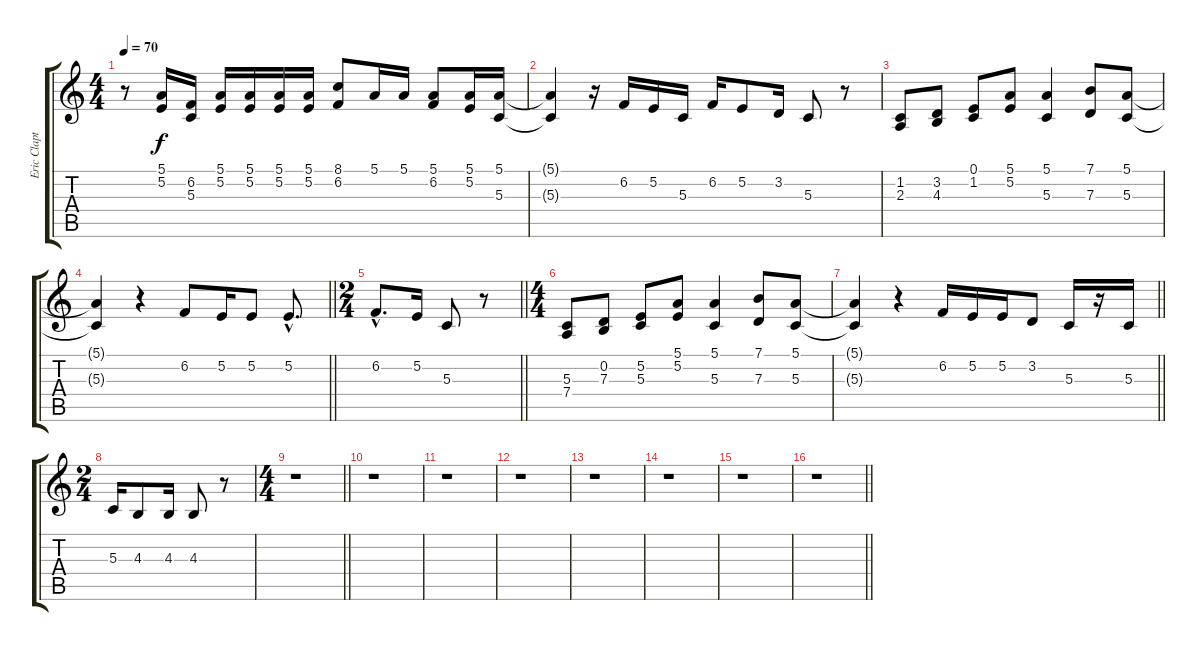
\track ("Eric Clapton Voice" "Eric Clapt") {instrument altosax}
\staff {score tabs}
\tuning (E4 B3 G3 D3 A2 E2) {hide}
\ts (4 4)
\tempo 70
\clef g2
\ks c
r.8{dy f} (5.1 5.2).16 (6.2 5.3).16 (5.1 5.2).16 (5.1 5.2).16 (5.1 5.2).16 (5.1 5.2).16 (8.1 6.2).8 5.1.16 5.1.16 (5.1 6.2).8 (5.1 5.2).16 (5.1 5.3).16 |
(5.1{t} 5.3{t}).4 r.16 6.2.16 5.2.16 5.3.16 6.2.16 5.2.8 3.2.16 5.3.8 r.8 |
(1.2 2.3).8 (3.2 4.3).8 (0.1 1.2).8 (5.1 5.2).8 (5.1 5.3).4 (7.1 7.3).8 (5.1 5.3).8 |
\barLineRight lightlight
(5.1{t} 5.3{t}).4 r.4 6.2.8 5.2.16 5.2.8 5.2{hac}.8{d} |
\ts (2 4)
\barLineRight lightlight
6.2{hac}.8{d} 5.2.16 5.3.8 r.8 |
\ts (4 4)
(5.3 7.4).8 (0.2 7.3).8 (5.2 5.3).8 (5.1 5.2).8 (5.1 5.3).4 (7.1 7.3).8 (5.1 5.3).8 |
\barLineRight lightlight
(5.1{t} 5.3{t}).4 r.4 6.2.16 5.2.16 5.2.16 3.2.8 5.3.16 r.16 5.3.16 |
\ts (2 4)
5.3.16 4.3.8 4.3.16 4.3.8 r.8 |
\ts (4 4)
\barLineRight lightlight
r.1 |
r.1 |
r.1 |
r.1 |
r.1 |
r.1 |
r.1 |
\barLineRight lightlight
r.1
